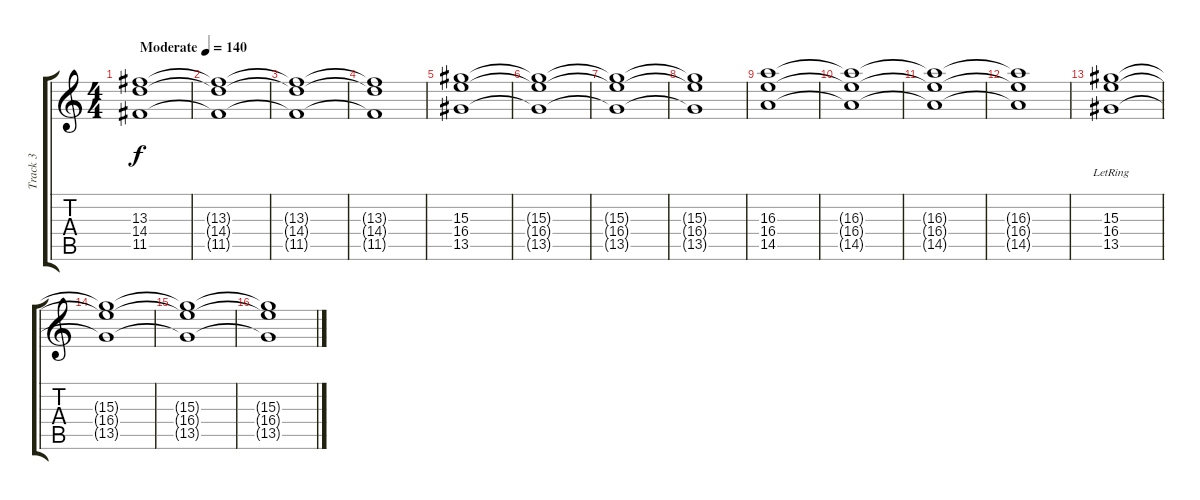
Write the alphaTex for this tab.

\track ("Track 3" "Track 3") {instrument distortionguitar}
\staff {score tabs}
\tuning (D4 A3 F3 C3 G2 D2) {hide}
\ts (4 4)
\tempo (140 "Moderate")
\clef g2
\ks c
(13.3 14.4 11.5).1{dy f instrument distortionguitar} |
(13.3{t} 14.4{t} 11.5{t}).1 |
(13.3{t} 14.4{t} 11.5{t}).1 |
(13.3{t} 14.4{t} 11.5{t}).1 |
(15.3 16.4 13.5).1 |
(15.3{t} 16.4{t} 13.5{t}).1 |
(15.3{t} 16.4{t} 13.5{t}).1 |
(15.3{t} 16.4{t} 13.5{t}).1 |
(16.3 16.4 14.5).1 |
(16.3{t} 16.4{t} 14.5{t}).1 |
(16.3{t} 16.4{t} 14.5{t}).1 |
(16.3{t} 16.4{t} 14.5{t}).1 |
(15.3{lr} 16.4{lr} 13.5{lr}).1 |
(15.3{t} 16.4{t} 13.5{t}).1 |
(15.3{t} 16.4{t} 13.5{t}).1 |
(15.3{t} 16.4{t} 13.5{t}).1
